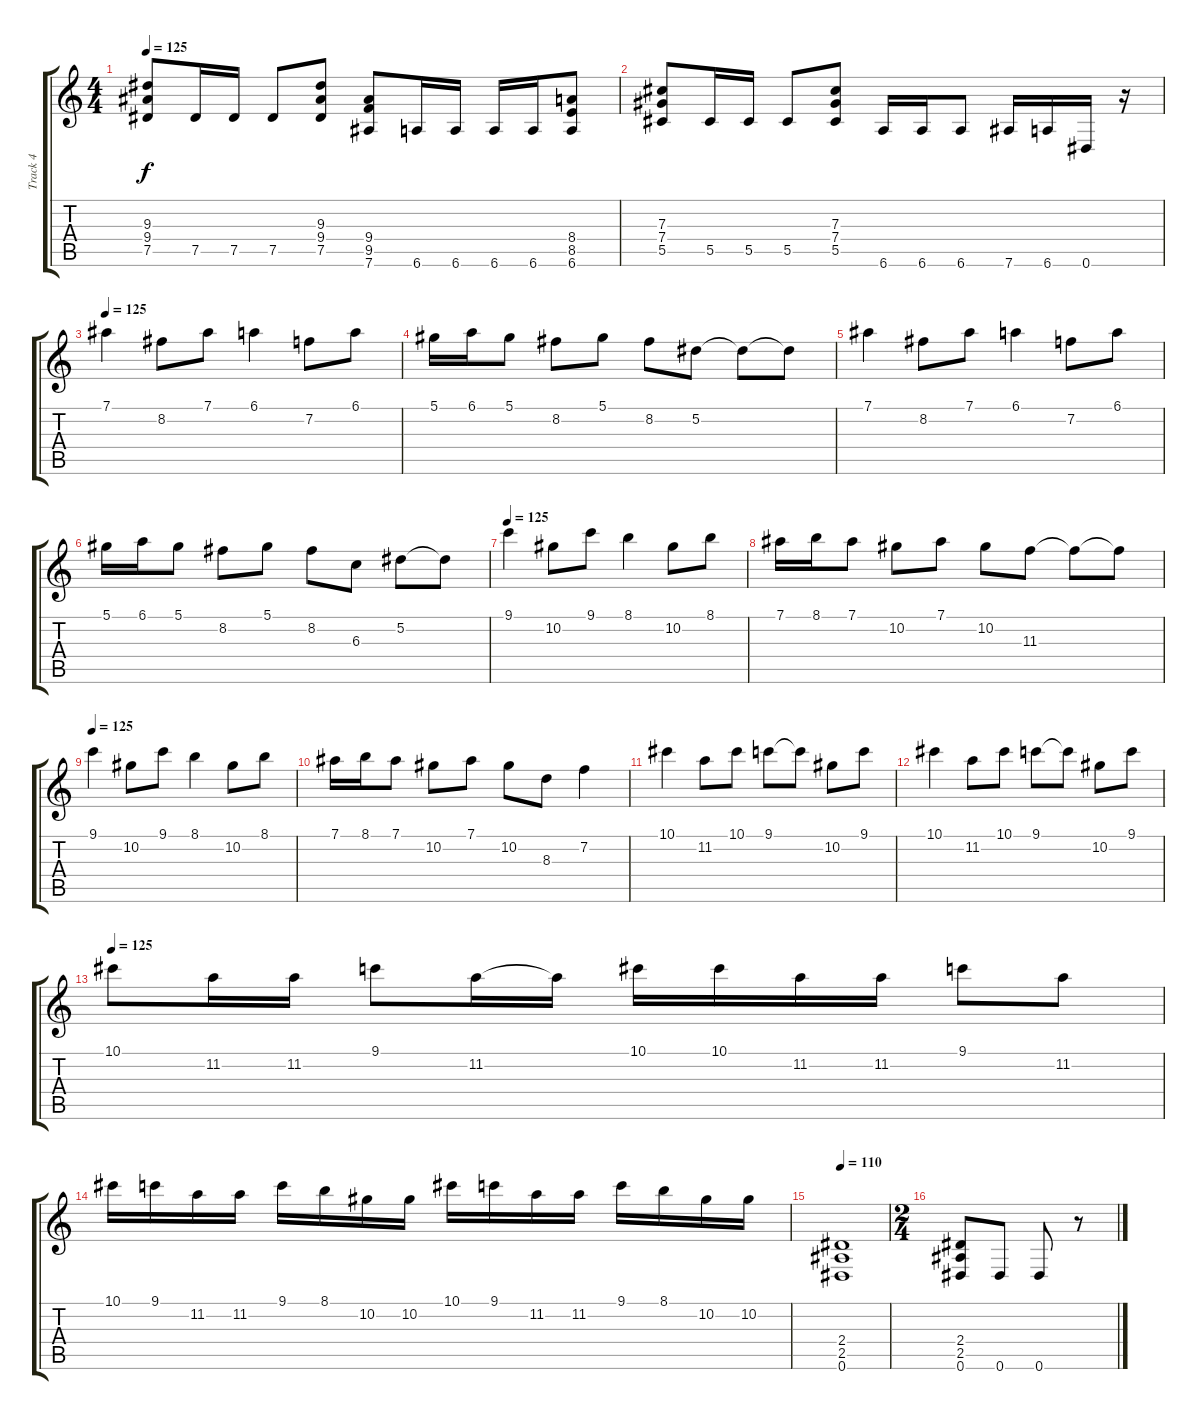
\track ("Track 4" "Track 4") {instrument distortionguitar}
\staff {score tabs}
\tuning (Eb4 Bb3 Gb3 Db3 Ab2 Eb2) {hide}
\ts (4 4)
\tempo 125
\clef g2
\ks c
(9.3 9.4 7.5).8{dy f} 7.5.16 7.5.16 7.5.8 (9.3 9.4 7.5).8 (9.4 9.5 7.6).8 6.6.16 6.6.16 6.6.16 6.6.16 (8.4 8.5 6.6).8 |
(7.3 7.4 5.5).8 5.5.16 5.5.16 5.5.8 (7.3 7.4 5.5).8 6.6.16 6.6.16 6.6.8 7.6.16 6.6.16 0.6.16 r.16 |
\tempo 125
7.1.4 8.2.8 7.1.8 6.1.4 7.2.8 6.1.8 |
5.1.16 6.1.16 5.1.8 8.2.8 5.1.8 8.2.8 5.2.8 5.2{t}.8 5.2{t}.8 |
7.1.4 8.2.8 7.1.8 6.1.4 7.2.8 6.1.8 |
5.1.16 6.1.16 5.1.8 8.2.8 5.1.8 8.2.8 6.3.8 5.2.8 5.2{t}.8 |
\tempo 125
9.1.4 10.2.8 9.1.8 8.1.4 10.2.8 8.1.8 |
7.1.16 8.1.16 7.1.8 10.2.8 7.1.8 10.2.8 11.3.8 11.3{t}.8 11.3{t}.8 |
\tempo 125
9.1.4 10.2.8 9.1.8 8.1.4 10.2.8 8.1.8 |
7.1.16 8.1.16 7.1.8 10.2.8 7.1.8 10.2.8 8.3.8 7.2.4 |
10.1.4 11.2.8 10.1.8 9.1.8 9.1{t}.8 10.2.8 9.1.8 |
10.1.4 11.2.8 10.1.8 9.1.8 9.1{t}.8 10.2.8 9.1.8 |
\tempo 125
10.1.8 11.2.16 11.2.16 9.1.8 11.2.16 11.2{t}.16 10.1.16 10.1.16 11.2.16 11.2.16 9.1.8 11.2.8 |
10.1.16 9.1.16 11.2.16 11.2.16 9.1.16 8.1.16 10.2.16 10.2.16 10.1.16 9.1.16 11.2.16 11.2.16 9.1.16 8.1.16 10.2.16 10.2.16 |
\tempo 110
(2.4 2.5 0.6).1 |
\ts (2 4)
(2.4 2.5 0.6).8 0.6.8 0.6.8 r.8
